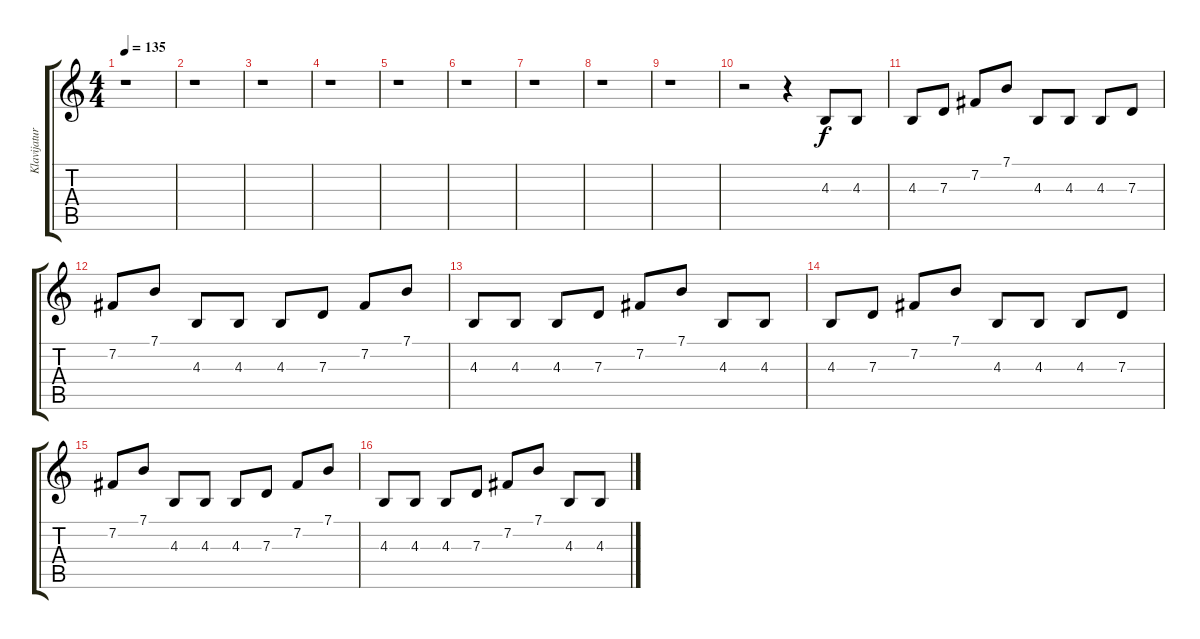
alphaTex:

\track ("Klavijature 1" "Klavijatur") {instrument stringensemble1}
\staff {score tabs}
\tuning (E4 B3 G3 D3 A2 E2) {hide}
\ts (4 4)
\tempo 135
\clef g2
\ks c
r.1{dy f} |
r.1 |
r.1 |
r.1 |
r.1 |
r.1 |
r.1 |
r.1 |
r.1 |
r.2 r.4 4.3.8{volume 7 instrument stringensemble1} 4.3.8 |
4.3.8 7.3.8 7.2.8 7.1.8 4.3.8 4.3.8 4.3.8 7.3.8 |
7.2.8 7.1.8 4.3.8 4.3.8 4.3.8 7.3.8 7.2.8 7.1.8 |
4.3.8 4.3.8 4.3.8 7.3.8 7.2.8 7.1.8 4.3.8 4.3.8 |
4.3.8{volume 7} 7.3.8 7.2.8 7.1.8{volume 6} 4.3.8 4.3.8 4.3.8{volume 5} 7.3.8 |
7.2.8{volume 4} 7.1.8 4.3.8 4.3.8 4.3.8{volume 3} 7.3.8 7.2.8 7.1.8 |
4.3.8 4.3.8{volume 2} 4.3.8 7.3.8 7.2.8 7.1.8 4.3.8 4.3.8{volume 1}
